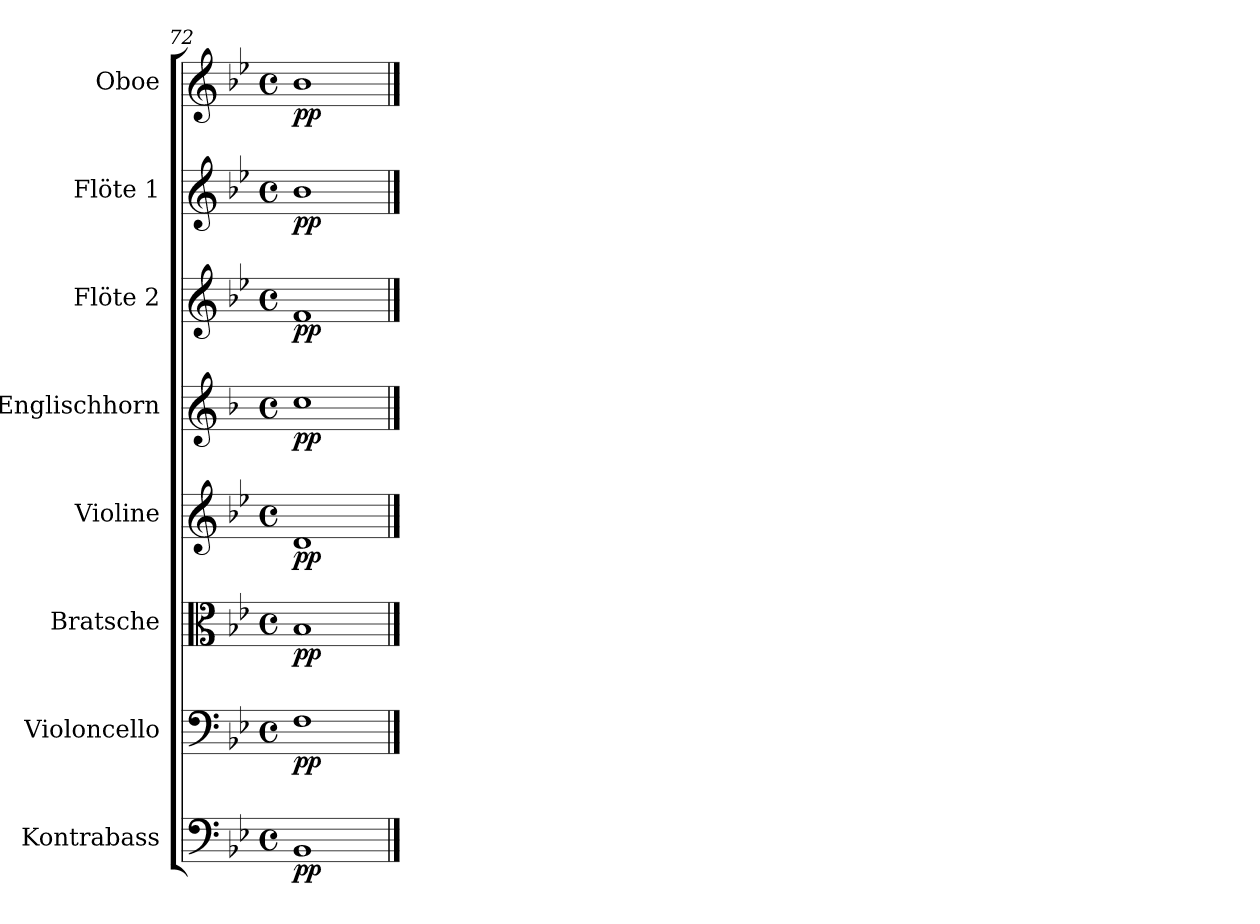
**kern	**dynam	**kern	**dynam	**kern	**dynam	**kern	**dynam	**kern	**dynam	**kern	**dynam	**kern	**dynam	**kern	**dynam
*part8	*part8	*part7	*part7	*part6	*part6	*part5	*part5	*part4	*part4	*part3	*part3	*part2	*part2	*part1	*part1
*staff8	*staff8	*staff7	*staff7	*staff6	*staff6	*staff5	*staff5	*staff4	*staff4	*staff3	*staff3	*staff2	*staff2	*staff1	*staff1
*I"Kontrabass	*	*I"Violoncello	*	*I"Bratsche	*	*I"Violine	*	*I"Englischhorn	*	*I"Flöte 2	*	*I"Flöte 1	*	*I"Oboe	*
*I'Kb.	*	*I'Vc.	*	*I'Bra.	*	*I'Vl.	*	*I'E.hn.	*	*I'Fl. 2	*	*I'Fl. 1	*	*I'Ob.	*
*clefF4	*	*clefF4	*	*clefC3	*	*clefG2	*	*clefG2	*	*clefG2	*	*clefG2	*	*clefG2	*
*ITrd7c12	*	*	*	*	*	*	*	*ITrd4c7	*	*	*	*	*	*	*
*k[b-e-]	*	*k[b-e-]	*	*k[b-e-]	*	*k[b-e-]	*	*k[b-e-]	*	*k[b-e-]	*	*k[b-e-]	*	*k[b-e-]	*
*M4/4	*	*M4/4	*	*M4/4	*	*M4/4	*	*M4/4	*	*M4/4	*	*M4/4	*	*M4/4	*
*met(c)	*	*met(c)	*	*met(c)	*	*met(c)	*	*met(c)	*	*met(c)	*	*met(c)	*	*met(c)	*
=72	=72	=72	=72	=72	=72	=72	=72	=72	=72	=72	=72	=72	=72	=72	=72
!	!LO:DY:b	!	!LO:DY:b	!	!LO:DY:b	!	!LO:DY:b	!	!LO:DY:b	!	!LO:DY:b	!	!LO:DY:b	!	!LO:DY:b
1BBB-	pp	1F	pp	1B-	pp	1d	pp	1f	pp	1f	pp	1b-	pp	1b-	pp
==	==	==	==	==	==	==	==	==	==	==	==	==	==	==	==
*-	*-	*-	*-	*-	*-	*-	*-	*-	*-	*-	*-	*-	*-	*-	*-
